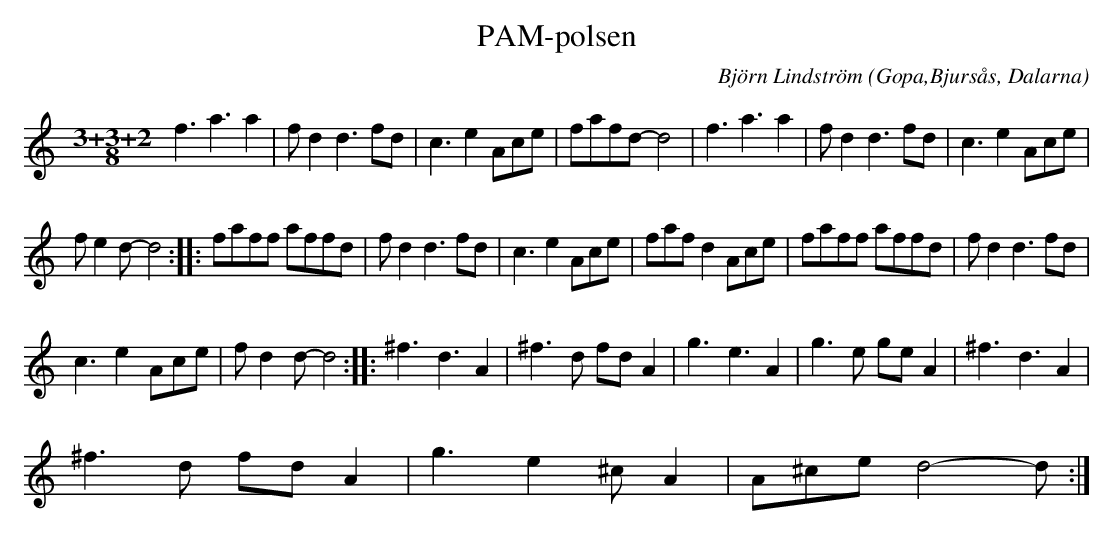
X:1
T:PAM-polsen
C: Björn Lindström
O:Gopa,Bjursås, Dalarna
På ffa första och andra reprisen passar det fint att för omväxlings skull ibland växla ner till den lägre oktaven.
M:3/4
L:1/8
K:C
[M:3+3+2/8] f3 a3 a2 | f d2 d3 fd | c3 e2 Ace | fafd- d4 | f3 a3 a2 | f d2 d3 fd | c3 e2 Ace | %31
 f e2 d- d4 :: faff affd | f d2 d3 fd | c3 e2 Ace | faf d2 Ace | faff affd | f d2 d3 fd | %38
 c3 e2 Ace | f d2 d- d4 :: ^f3 d3 A2 | ^f3 d fd A2 | g3 e3 A2 | g3 e ge A2 | ^f3 d3 A2 | %45
 ^f3 d fd A2 | g3 e2 ^c A2 | A^ce d4- d :| %48
